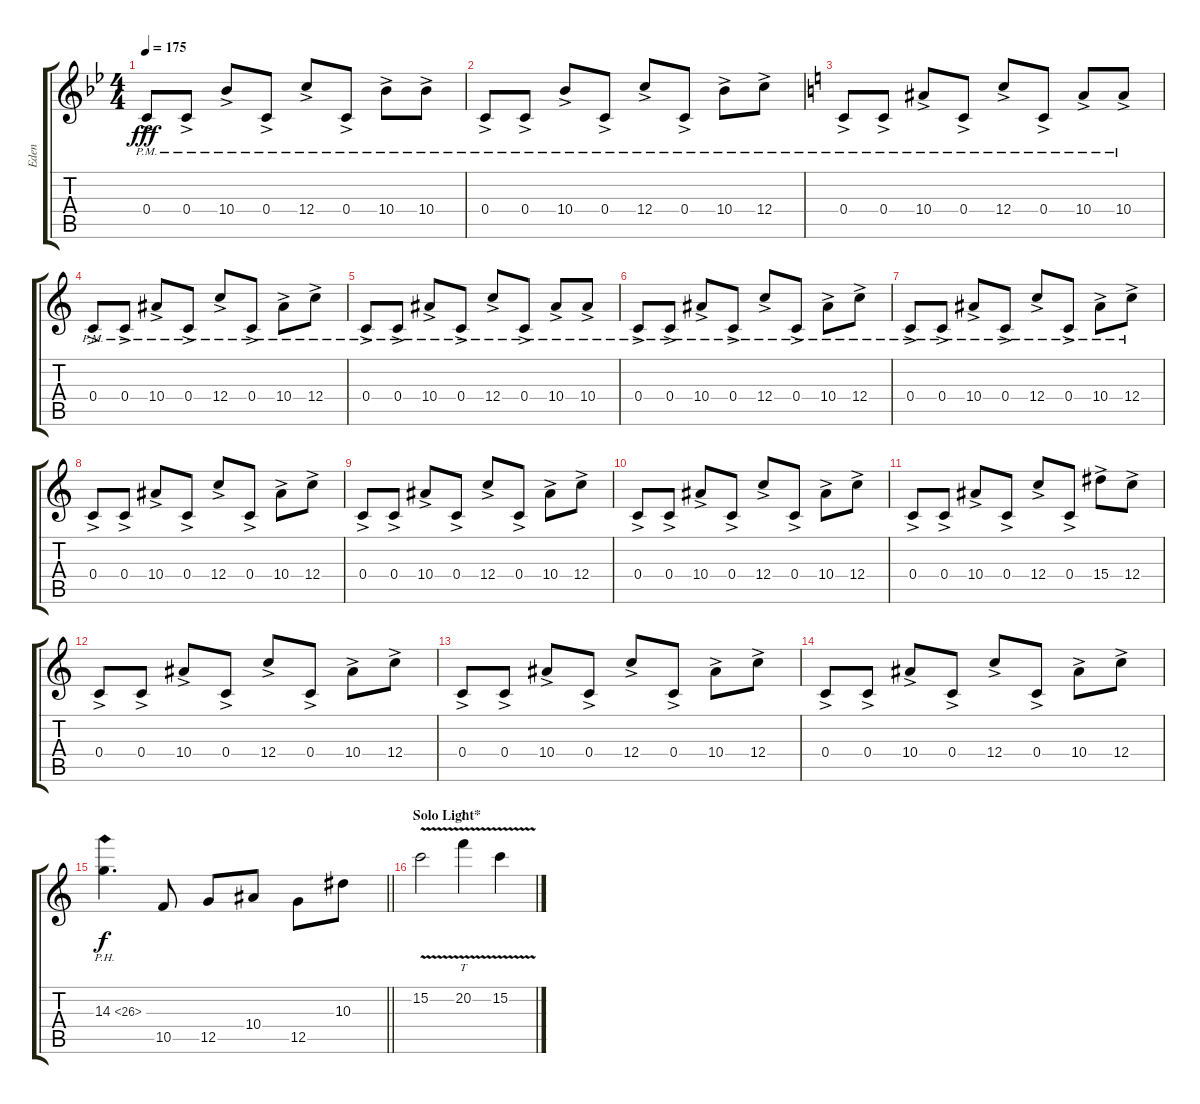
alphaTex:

\track ("Eden" "Eden") {instrument distortionguitar}
\staff {score tabs}
\tuning (D4 A3 F3 C3 G2 C2) {hide}
\ts (4 4)
\tempo 175
\clef g2
\ks bb
0.4{ac pm}.8{dy fff} 0.4{ac pm}.8 10.4{ac pm}.8 0.4{ac pm}.8 12.4{ac pm}.8 0.4{ac pm}.8 10.4{ac pm}.8 10.4{ac pm}.8 |
0.4{ac pm}.8 0.4{ac pm}.8 10.4{ac pm}.8 0.4{ac pm}.8 12.4{ac pm}.8 0.4{ac pm}.8 10.4{ac pm}.8 12.4{ac pm}.8 |
\ks c
0.4{ac pm}.8 0.4{ac pm}.8 10.4{ac pm}.8 0.4{ac pm}.8 12.4{ac pm}.8 0.4{ac pm}.8 10.4{ac pm}.8 10.4{ac pm}.8 |
0.4{ac pm}.8 0.4{ac pm}.8 10.4{ac pm}.8 0.4{ac pm}.8 12.4{ac pm}.8 0.4{ac pm}.8 10.4{ac pm}.8 12.4{ac pm}.8 |
0.4{ac pm}.8 0.4{ac pm}.8 10.4{ac pm}.8 0.4{ac pm}.8 12.4{ac pm}.8 0.4{ac pm}.8 10.4{ac pm}.8 10.4{ac pm}.8 |
0.4{ac pm}.8 0.4{ac pm}.8 10.4{ac pm}.8 0.4{ac pm}.8 12.4{ac pm}.8 0.4{ac pm}.8 10.4{ac pm}.8 12.4{ac pm}.8 |
0.4{ac pm}.8 0.4{ac pm}.8 10.4{ac pm}.8 0.4{ac pm}.8 12.4{ac pm}.8 0.4{ac pm}.8 10.4{ac pm}.8 12.4{ac pm}.8 |
0.4{ac}.8 0.4{ac}.8 10.4{ac}.8 0.4{ac}.8 12.4{ac}.8 0.4{ac}.8 10.4{ac}.8 12.4{ac}.8 |
0.4{ac}.8 0.4{ac}.8 10.4{ac}.8 0.4{ac}.8 12.4{ac}.8 0.4{ac}.8 10.4{ac}.8 12.4{ac}.8 |
0.4{ac}.8 0.4{ac}.8 10.4{ac}.8 0.4{ac}.8 12.4{ac}.8 0.4{ac}.8 10.4{ac}.8 12.4{ac}.8 |
0.4{ac}.8 0.4{ac}.8 10.4{ac}.8 0.4{ac}.8 12.4{ac}.8 0.4{ac}.8 15.4{ac}.8 12.4{ac}.8 |
0.4{ac}.8 0.4{ac}.8 10.4{ac}.8 0.4{ac}.8 12.4{ac}.8 0.4{ac}.8 10.4{ac}.8 12.4{ac}.8 |
0.4{ac}.8 0.4{ac}.8 10.4{ac}.8 0.4{ac}.8 12.4{ac}.8 0.4{ac}.8 10.4{ac}.8 12.4{ac}.8 |
0.4{ac}.8 0.4{ac}.8 10.4{ac}.8 0.4{ac}.8 12.4{ac}.8 0.4{ac}.8 10.4{ac}.8 12.4{ac}.8 |
\barLineRight lightlight
14.3{ph 12}.4{d dy f} 10.5.8 12.5.8 10.4.8 12.5.8 10.3.8 |
\section ("" "Solo Light*")
15.2{v}.2 20.2{v}.4{tt} 15.2{v}.4
